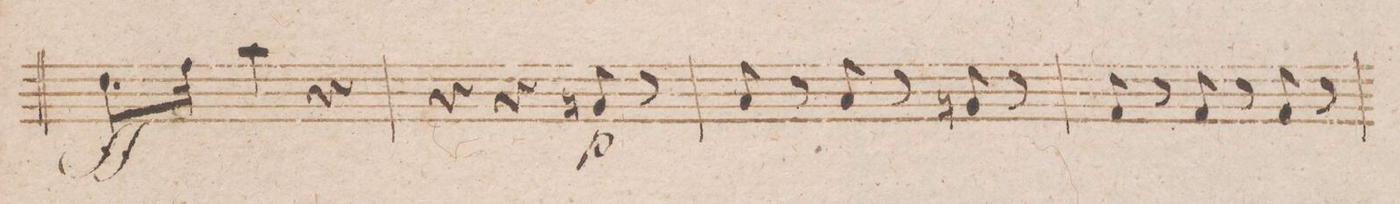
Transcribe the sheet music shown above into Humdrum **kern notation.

**kern	**dynam
*I"Violoncello et Baſso.	*
*clefF4	*
*k[b-]	*
*M3/4	*
8.F\L	ff
16A\Jk	.
4c\	.
4r	.
=38	=38
4r	.
4r	.
8BBn/	p
8r	.
=39	=39
8C/	.
8r	.
8C/	.
8r	.
8BBn/	.
8r	.
=40	=40
8AA/	.
8r	.
8AA/	.
8r	.
8AA/	.
8r	.
=41	=41
*-	*-
